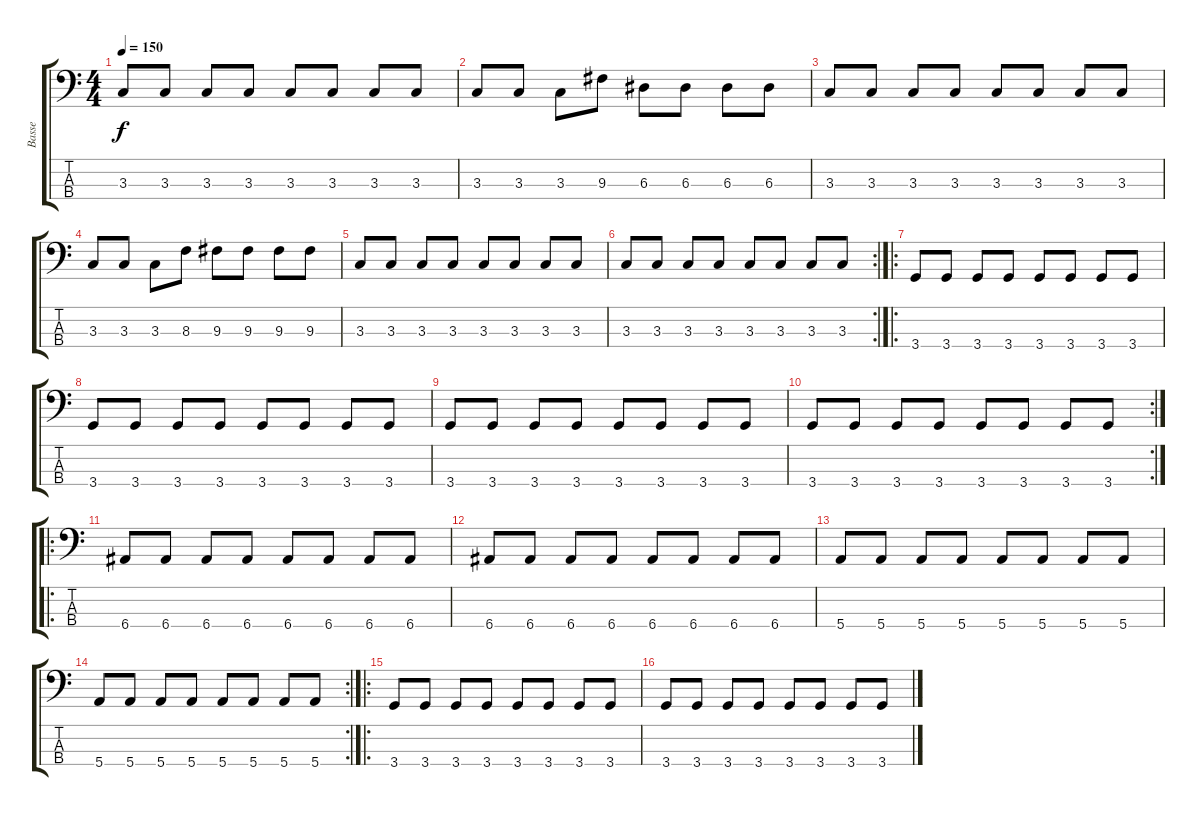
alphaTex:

\track ("Basse" "Basse") {instrument electricbassfinger}
\staff {score tabs}
\tuning (G2 D2 A1 E1) {hide}
\ts (4 4)
\tempo 150
\clef f4
\ks c
3.3.8{dy f} 3.3.8 3.3.8 3.3.8 3.3.8 3.3.8 3.3.8 3.3.8 |
3.3.8 3.3.8 3.3.8 9.3.8 6.3.8 6.3.8 6.3.8 6.3.8 |
3.3.8 3.3.8 3.3.8 3.3.8 3.3.8 3.3.8 3.3.8 3.3.8 |
3.3.8 3.3.8 3.3.8 8.3.8 9.3.8 9.3.8 9.3.8 9.3.8 |
3.3.8 3.3.8 3.3.8 3.3.8 3.3.8 3.3.8 3.3.8 3.3.8 |
\rc 2
3.3.8 3.3.8 3.3.8 3.3.8 3.3.8 3.3.8 3.3.8 3.3.8 |
\ro
3.4.8 3.4.8 3.4.8 3.4.8 3.4.8 3.4.8 3.4.8 3.4.8 |
3.4.8 3.4.8 3.4.8 3.4.8 3.4.8 3.4.8 3.4.8 3.4.8 |
3.4.8 3.4.8 3.4.8 3.4.8 3.4.8 3.4.8 3.4.8 3.4.8 |
\rc 2
3.4.8 3.4.8 3.4.8 3.4.8 3.4.8 3.4.8 3.4.8 3.4.8 |
\ro
6.4.8 6.4.8 6.4.8 6.4.8 6.4.8 6.4.8 6.4.8 6.4.8 |
6.4.8 6.4.8 6.4.8 6.4.8 6.4.8 6.4.8 6.4.8 6.4.8 |
5.4.8 5.4.8 5.4.8 5.4.8 5.4.8 5.4.8 5.4.8 5.4.8 |
\rc 2
5.4.8 5.4.8 5.4.8 5.4.8 5.4.8 5.4.8 5.4.8 5.4.8 |
\ro
3.4.8 3.4.8 3.4.8 3.4.8 3.4.8 3.4.8 3.4.8 3.4.8 |
3.4.8 3.4.8 3.4.8 3.4.8 3.4.8 3.4.8 3.4.8 3.4.8
